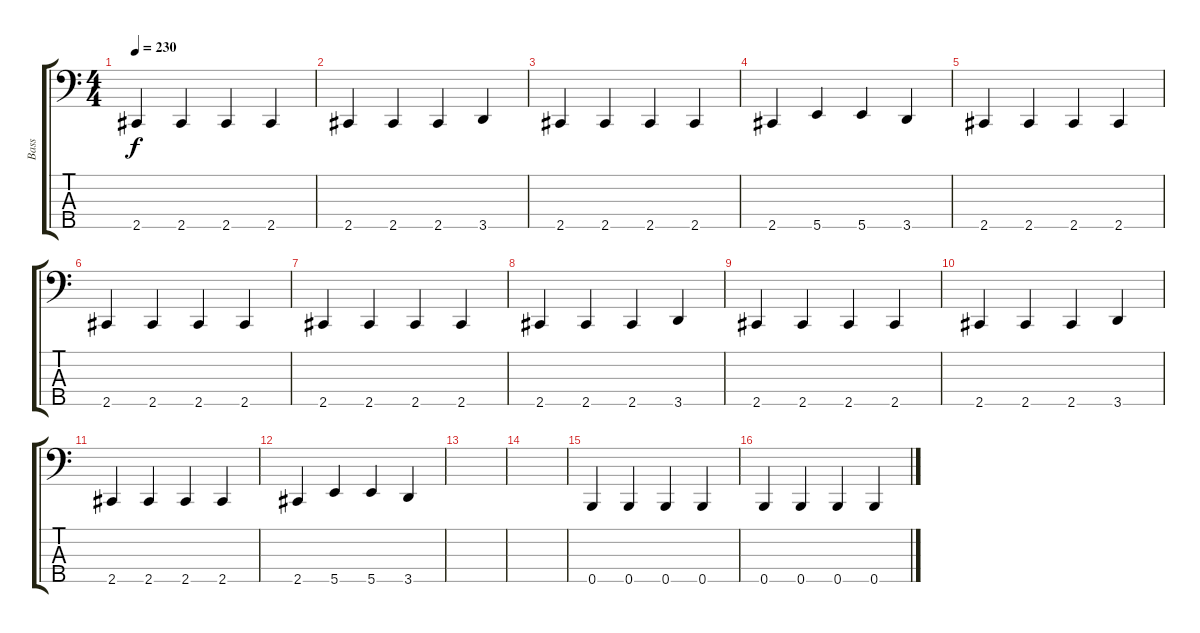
\track ("Bass" "Bass") {instrument electricbasspick}
\staff {score tabs}
\tuning (Ab2 E2 B1 Gb1 B0) {hide}
\ts (4 4)
\tempo 230
\clef f4
\ks c
2.5.4{dy f} 2.5.4 2.5.4 2.5.4 |
2.5.4 2.5.4 2.5.4 3.5.4 |
2.5.4 2.5.4 2.5.4 2.5.4 |
2.5.4 5.5.4 5.5.4 3.5.4 |
2.5.4 2.5.4 2.5.4 2.5.4 |
2.5.4 2.5.4 2.5.4 2.5.4 |
2.5.4 2.5.4 2.5.4 2.5.4 |
2.5.4 2.5.4 2.5.4 3.5.4 |
2.5.4 2.5.4 2.5.4 2.5.4 |
2.5.4 2.5.4 2.5.4 3.5.4 |
2.5.4 2.5.4 2.5.4 2.5.4 |
2.5.4 5.5.4 5.5.4 3.5.4 |
|
|
0.5.4 0.5.4 0.5.4 0.5.4 |
0.5.4 0.5.4 0.5.4 0.5.4
